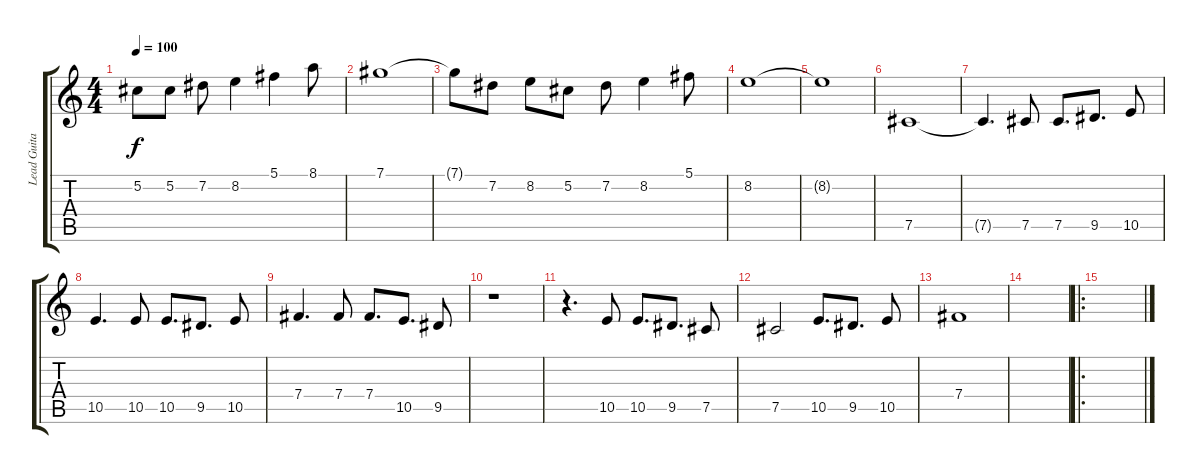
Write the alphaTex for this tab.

\track ("Lead Guitar" "Lead Guita") {instrument acousticguitarnylon}
\staff {score tabs}
\tuning (Db4 Ab3 E3 B2 Gb2 Db2) {hide}
\ts (4 4)
\tempo 100
\clef g2
\ks c
5.2{t}.8{dy f} 5.2.8 7.2.8 8.2.4 5.1.4 8.1.8 |
7.1.1 |
7.1{t}.8 7.2.8 8.2.8 5.2.8 7.2.8 8.2.4 5.1.8 |
8.2.1 |
8.2{t}.1 |
7.5.1 |
7.5{t}.4{d} 7.5.8 7.5.8{d} 9.5.8{d} 10.5.8 |
10.5.4{d} 10.5.8 10.5.8{d} 9.5.8{d} 10.5.8 |
7.4.4{d} 7.4.8 7.4.8{d} 10.5.8{d} 9.5.8 |
r.1 |
r.4{d} 10.5.8 10.5.8{d} 9.5.8{d} 7.5.8 |
7.5.2 10.5.8{d} 9.5.8{d} 10.5.8 |
7.4.1 |
|
\ro
